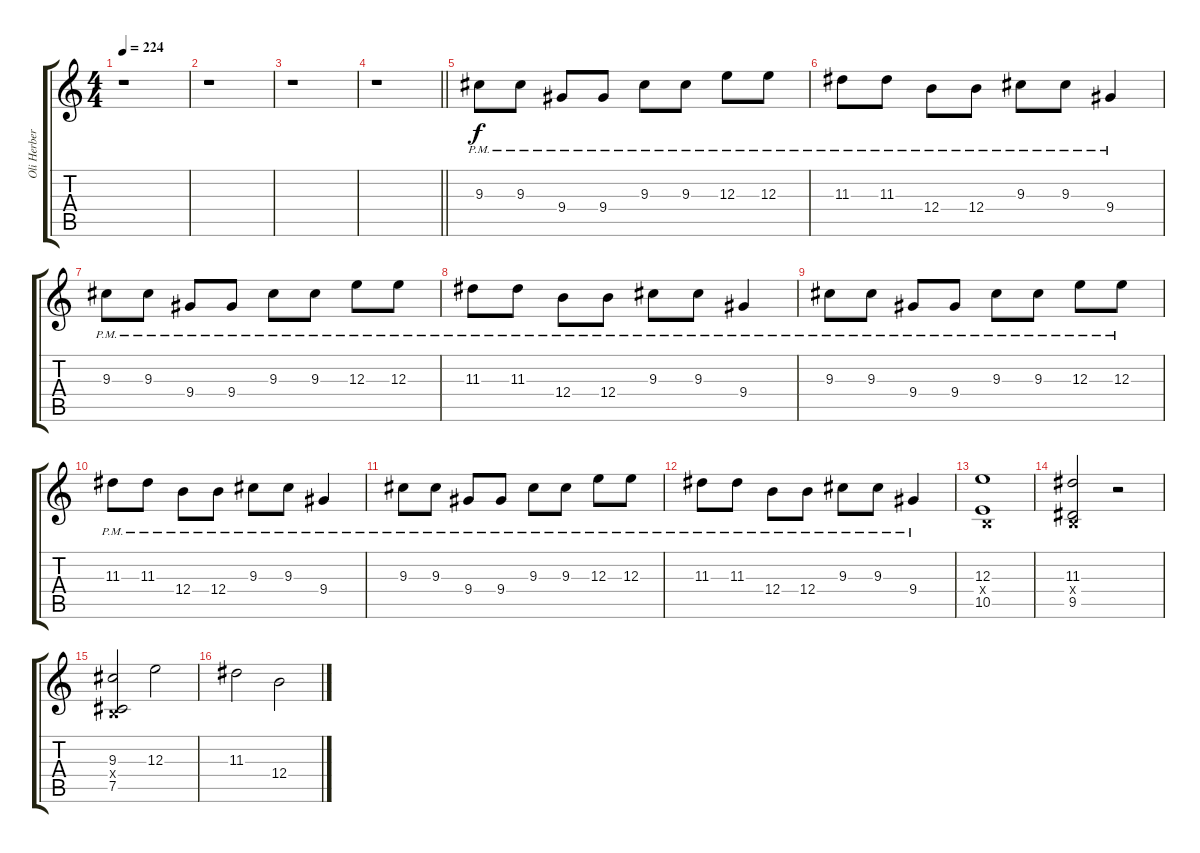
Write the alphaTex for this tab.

\track ("Oli Herbert Lead" "Oli Herber") {instrument distortionguitar}
\staff {score tabs}
\tuning (Db4 Ab3 E3 B2 Gb2 Db2) {hide}
\ts (4 4)
\tempo 224
\clef g2
\ks c
r.1{dy f} |
r.1 |
r.1 |
\barLineRight lightlight
r.1 |
9.3{pm}.8 9.3{pm}.8 9.4{pm}.8 9.4{pm}.8 9.3{pm}.8 9.3{pm}.8 12.3{pm}.8 12.3{pm}.8 |
11.3{pm}.8 11.3{pm}.8 12.4{pm}.8 12.4{pm}.8 9.3{pm}.8 9.3{pm}.8 9.4{pm}.4 |
9.3{pm}.8 9.3{pm}.8 9.4{pm}.8 9.4{pm}.8 9.3{pm}.8 9.3{pm}.8 12.3{pm}.8 12.3{pm}.8 |
11.3{pm}.8 11.3{pm}.8 12.4{pm}.8 12.4{pm}.8 9.3{pm}.8 9.3{pm}.8 9.4{pm}.4 |
9.3{pm}.8 9.3{pm}.8 9.4{pm}.8 9.4{pm}.8 9.3{pm}.8 9.3{pm}.8 12.3{pm}.8 12.3{pm}.8 |
11.3{pm}.8 11.3{pm}.8 12.4{pm}.8 12.4{pm}.8 9.3{pm}.8 9.3{pm}.8 9.4{pm}.4 |
9.3{pm}.8 9.3{pm}.8 9.4{pm}.8 9.4{pm}.8 9.3{pm}.8 9.3{pm}.8 12.3{pm}.8 12.3{pm}.8 |
11.3{pm}.8 11.3{pm}.8 12.4{pm}.8 12.4{pm}.8 9.3{pm}.8 9.3{pm}.8 9.4{pm}.4 |
(12.3 0.4{x} 10.5).1 |
(11.3 0.4{x} 9.5).2 r.2 |
(9.3 0.4{x} 7.5).2 12.3.2 |
11.3.2 12.4.2
